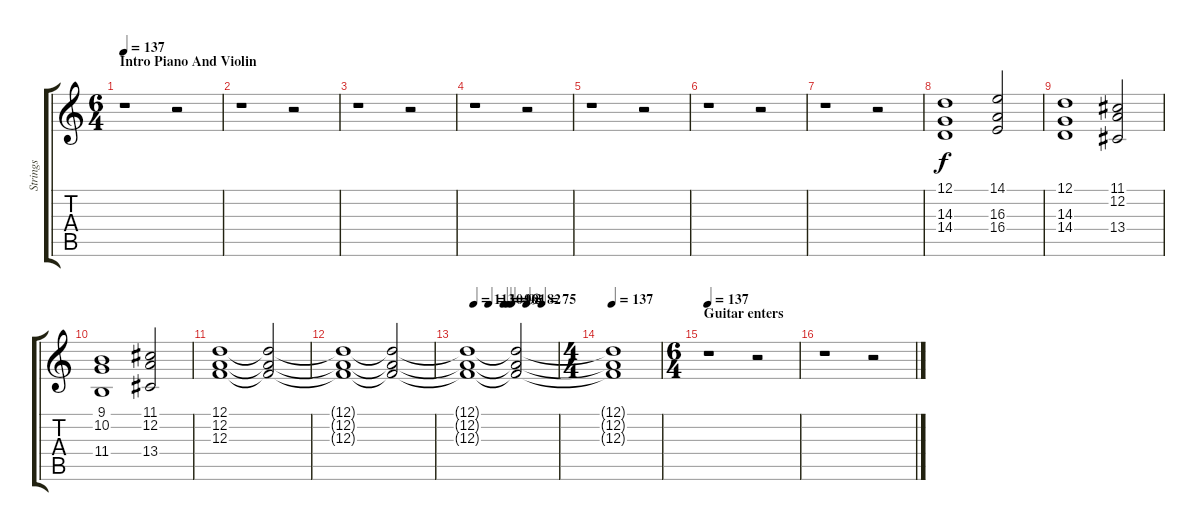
\track ("Strings" "Strings") {instrument stringensemble2}
\staff {score tabs}
\tuning (D4 A3 F3 C3 G2 D2) {hide}
\ts (6 4)
\section ("" "Intro Piano And Violin")
\tempo 137
\tempo 115
\tempo 137
\clef g2
\ks c
r.1{dy f instrument stringensemble2} r.2 |
r.1 r.2 |
r.1 r.2 |
r.1 r.2 |
r.1 r.2 |
r.1 r.2 |
r.1 r.2 |
(12.1 14.3 14.4).1 (14.1 16.3 16.4).2 |
(12.1 14.3 14.4).1 (11.1 12.2 13.4).2 |
(9.1 10.2 11.4).1 (11.1 12.2 13.4).2 |
(12.1 12.2 12.3).1{volume 8} (12.1{t} 12.2{t} 12.3{t}).2 |
(12.1{t} 12.2{t} 12.3{t}).1 (12.1{t} 12.2{t} 12.3{t}).2 |
\tempo (113 0.08333333333333333)
\tempo (104 0.25)
\tempo (96 0.4166666666666667)
\tempo (93 0.4583333333333333)
\tempo (91 0.5)
\tempo (82 0.6666666666666666)
\tempo (75 0.8333333333333334)
(12.1{t} 12.2{t} 12.3{t}).1 (12.1{t} 12.2{t} 12.3{t}).2 |
\ts (4 4)
\tempo 137
(12.1{t} 12.2{t} 12.3{t}).1 |
\ts (6 4)
\section ("" "Guitar enters")
\tempo 137
r.1 r.2 |
r.1 r.2
